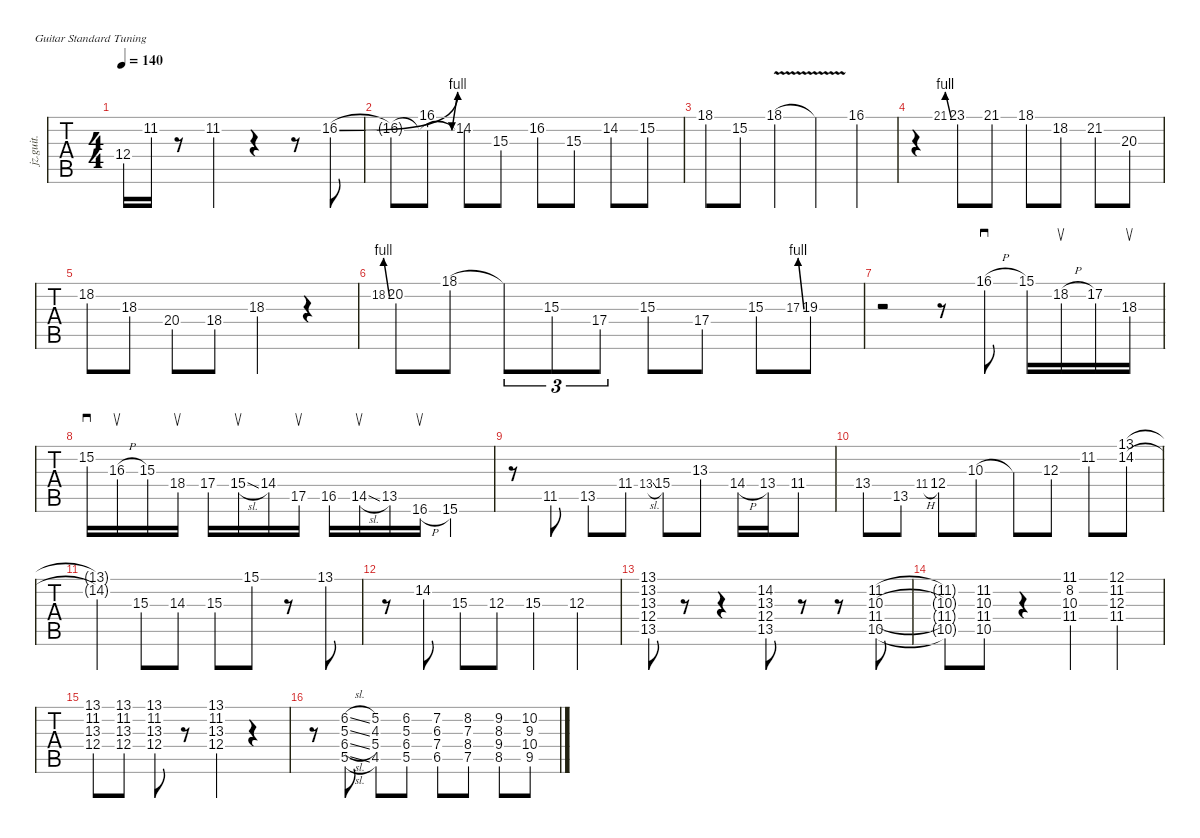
\defaultSystemsLayout 4
\hideDynamics
\bracketExtendMode nobrackets
\otherSystemsTrackNameOrientation horizontal
\track ("Solo" "jz.guit.") {instrument electricguitarjazz}
\staff {tabs}
\tuning (E4 B3 G3 D3 A2 E2)
\ts (4 4)
\tempo 140
\clef g2
\ks bb
12.4{acc forcenatural}.16{dy mf beam Down} 11.2{acc b}.16{beam Down} r.8{beam Down} 11.2{acc b}.4{beam Down} r.4{beam Down} r.8{beam Down} 16.2{be (bend 0 0 15 4) lf 4 acc b}.8{beam Down} |
16.2{t}.8{beam Down} (16.1{lf 5 acc b} 16.2{t}).8{beam Down} 16.2{be (prebendrelease 0 4 15 0) t}.8{gr beam Up} 14.2{acc b}.8{beam Down} 15.3{acc b}.8{beam Down} 16.2{acc b}.8{beam Down} 15.3{acc b}.8{beam Down} 14.2{acc b}.8{beam Down} 15.2{acc forcenatural}.8{beam Down} |
18.1{acc b}.8{beam Down} 15.2{acc forcenatural}.8{beam Down} 18.1{v acc b}.4{beam Down} 18.1{t acc b}.4{beam Down} 16.1{acc b}.4{beam Down} |
r.4{beam Down} 21.1{be (bend 0 0 15 4) acc b}.8{gr beam Up} 23.1{acc b}.8{beam Down} 21.1{acc b}.8{beam Down} 18.1{acc b}.8{beam Down} 18.2{acc forcenatural}.8{beam Down} 21.2{acc b}.8{beam Down} 20.3{acc b}.8{beam Down} |
18.2{acc forcenatural}.8{beam Down} 18.3{acc b}.8{beam Down} 20.4{acc b}.8{beam Down} 18.4{acc b}.8{beam Down} 18.3{acc b}.4{beam Down} r.4{beam Down} |
18.2{be (bend 0 0 59.4 4) acc forcenatural}.8{gr beam Up} 20.2{acc forcenatural}.8{beam Down} 18.1{acc b}.8{beam Down} 18.1{t acc b}.8{tu (3 2) beam Down} 15.3{acc b}.8{tu (3 2) beam Down} 17.4{acc forcenatural}.8{tu (3 2) beam Down} 15.3{acc b}.8{beam Down} 17.4{acc forcenatural}.8{beam Down} 15.3{acc b}.8{beam Down} 17.3{be (bend 0 0 15 4) acc forcenatural}.8{gr beam Up} 19.3{acc forcenatural}.8{beam Down} |
r.2{beam Down} r.8{beam Down} 16.1{h lf 3 acc b}.8{sd beam Down} 15.1{lf 2 acc forcenatural}.16{beam Down} 18.2{h lf 5 acc forcenatural}.16{su beam Down} 17.2{lf 4 acc forcenatural}.16{beam Down} 18.3{lf 5 acc b}.16{su beam Down} |
15.2{lf 2 acc forcenatural}.16{sd beam Down} 16.3{h lf 3 acc forcenatural}.16{su beam Down} 15.3{lf 2 acc b}.16{beam Down} 18.4{lf 5 acc b}.16{su legatoorigin beam Down} 17.4{lf 4 acc forcenatural}.16{beam Down} 15.4{sl lf 2 acc forcenatural}.16{su beam Down} 14.4{lf 2 acc forcenatural}.16{beam Down} 17.5{lf 5 acc forcenatural}.16{su legatoorigin beam Down} 16.5{lf 4 acc b}.16{beam Down} 14.5{sl lf 2 acc forcenatural}.16{su beam Down} 13.5{lf 2 acc b}.16{beam Down} 16.6{h lf 5 acc b}.16{su beam Down} 15.6{lf 4 acc forcenatural}.4{beam Up} |
r.8{beam Down} 11.5{lf 2 acc b}.8{beam Up} 13.5{lf 4 acc b}.8{beam Down} 11.4{lf 2 acc b}.8{beam Down} 13.4{sl lf 4 acc b}.8{gr beam Up} 15.4{acc forcenatural}.8{beam Down} 13.3{lf 2 acc b}.8{beam Down} 14.4{h lf 5 acc forcenatural}.16{beam Down} 13.4{lf 4 acc b}.16{beam Down} 11.4{lf 2 acc b}.8{beam Down} |
13.4{lf 4 acc b}.8{beam Down} 13.5{lf 4 acc b}.8{beam Down} 11.4{h lf 2 acc b}.8{gr beam Up} 12.4{lf 3 acc forcenatural}.8{beam Down} 10.3{lf 2 acc forcenatural}.8{beam Down} 10.3{t acc forcenatural}.8{beam Down} 12.3{lf 4 acc forcenatural}.8{beam Down} 11.2{lf 3 acc b}.8{beam Down} (14.2{lf 3 acc b} 13.1{lf 2 acc forcenatural}).8{beam Down} |
(14.2{t acc b} 13.1{t acc forcenatural}).4{beam Down} 15.3{lf 4 acc b}.8{beam Down} 14.3{lf 3 acc forcenatural}.8{beam Down} 15.3{lf 4 acc b}.8{beam Down} 15.1{lf 5 acc forcenatural}.8{beam Down} r.8{beam Down} 13.1{lf 2 acc forcenatural}.8{beam Down} |
r.8{beam Down} 14.2{lf 3 acc b}.8{beam Down} 15.3{lf 5 acc b}.8{beam Down} 12.3{lf 2 acc forcenatural}.8{beam Down} 15.3{lf 5 acc b}.4{beam Down} 12.3{lf 2 acc forcenatural}.4{beam Down} |
(13.5{acc b} 12.4{acc forcenatural} 13.3{acc b} 13.2{acc forcenatural} 13.1{acc forcenatural}).8{beam Down} r.8{beam Down} r.4{beam Down} (13.5{acc b} 12.4{acc forcenatural} 13.3{acc b} 14.2{acc b}).8{beam Down} r.8{beam Down} r.8{beam Down} (10.5{acc forcenatural} 11.4{acc b} 10.3{acc forcenatural} 11.2{acc b}).8{beam Down} |
(10.5{t acc forcenatural} 11.4{t acc b} 10.3{t acc forcenatural} 11.2{t acc b}).8{beam Down} (10.5{acc forcenatural} 11.4{acc b} 10.3{acc forcenatural} 11.2{acc b}).8{beam Down} r.4{beam Down} (11.4{acc b} 10.3{acc forcenatural} 8.2{acc forcenatural} 11.1{acc b}).4{beam Down} (12.1{acc forcenatural} 11.2{acc b} 12.3{acc forcenatural} 11.4{acc b}).4{beam Down} |
(12.4{acc forcenatural} 13.3{acc b} 11.2{acc b} 13.1{acc forcenatural}).8{beam Down} (12.4{acc forcenatural} 13.3{acc b} 11.2{acc b} 13.1{acc forcenatural}).8{beam Down} (12.4{acc forcenatural} 13.3{acc b} 11.2{acc b} 13.1{acc forcenatural}).8{beam Down} r.8{beam Down} (12.4{acc forcenatural} 13.3{acc b} 11.2{acc b} 13.1{acc forcenatural}).4{beam Down} r.4{beam Down} |
r.8{beam Down} (5.5{sl acc forcenatural} 6.4{sl acc b} 5.3{sl acc forcenatural} 6.2{sl acc forcenatural}).8{beam Up} (5.2{acc forcenatural} 4.3{acc forcenatural} 5.4{acc forcenatural} 4.5{acc b}).8{beam Up} (6.2{acc forcenatural} 5.3{acc forcenatural} 6.4{acc b} 5.5{acc forcenatural}).8{beam Up} (7.2{acc b} 6.3{acc b} 7.4{acc forcenatural} 6.5{acc b}).8{beam Down} (8.2{acc forcenatural} 7.3{acc forcenatural} 8.4{acc b} 7.5{acc forcenatural}).8{beam Down} (9.2{acc b} 8.3{acc b} 9.4{acc forcenatural} 8.5{acc forcenatural}).8{beam Down} (10.2{acc forcenatural} 9.3{acc forcenatural} 10.4{acc forcenatural} 9.5{acc b}).8{beam Down}
